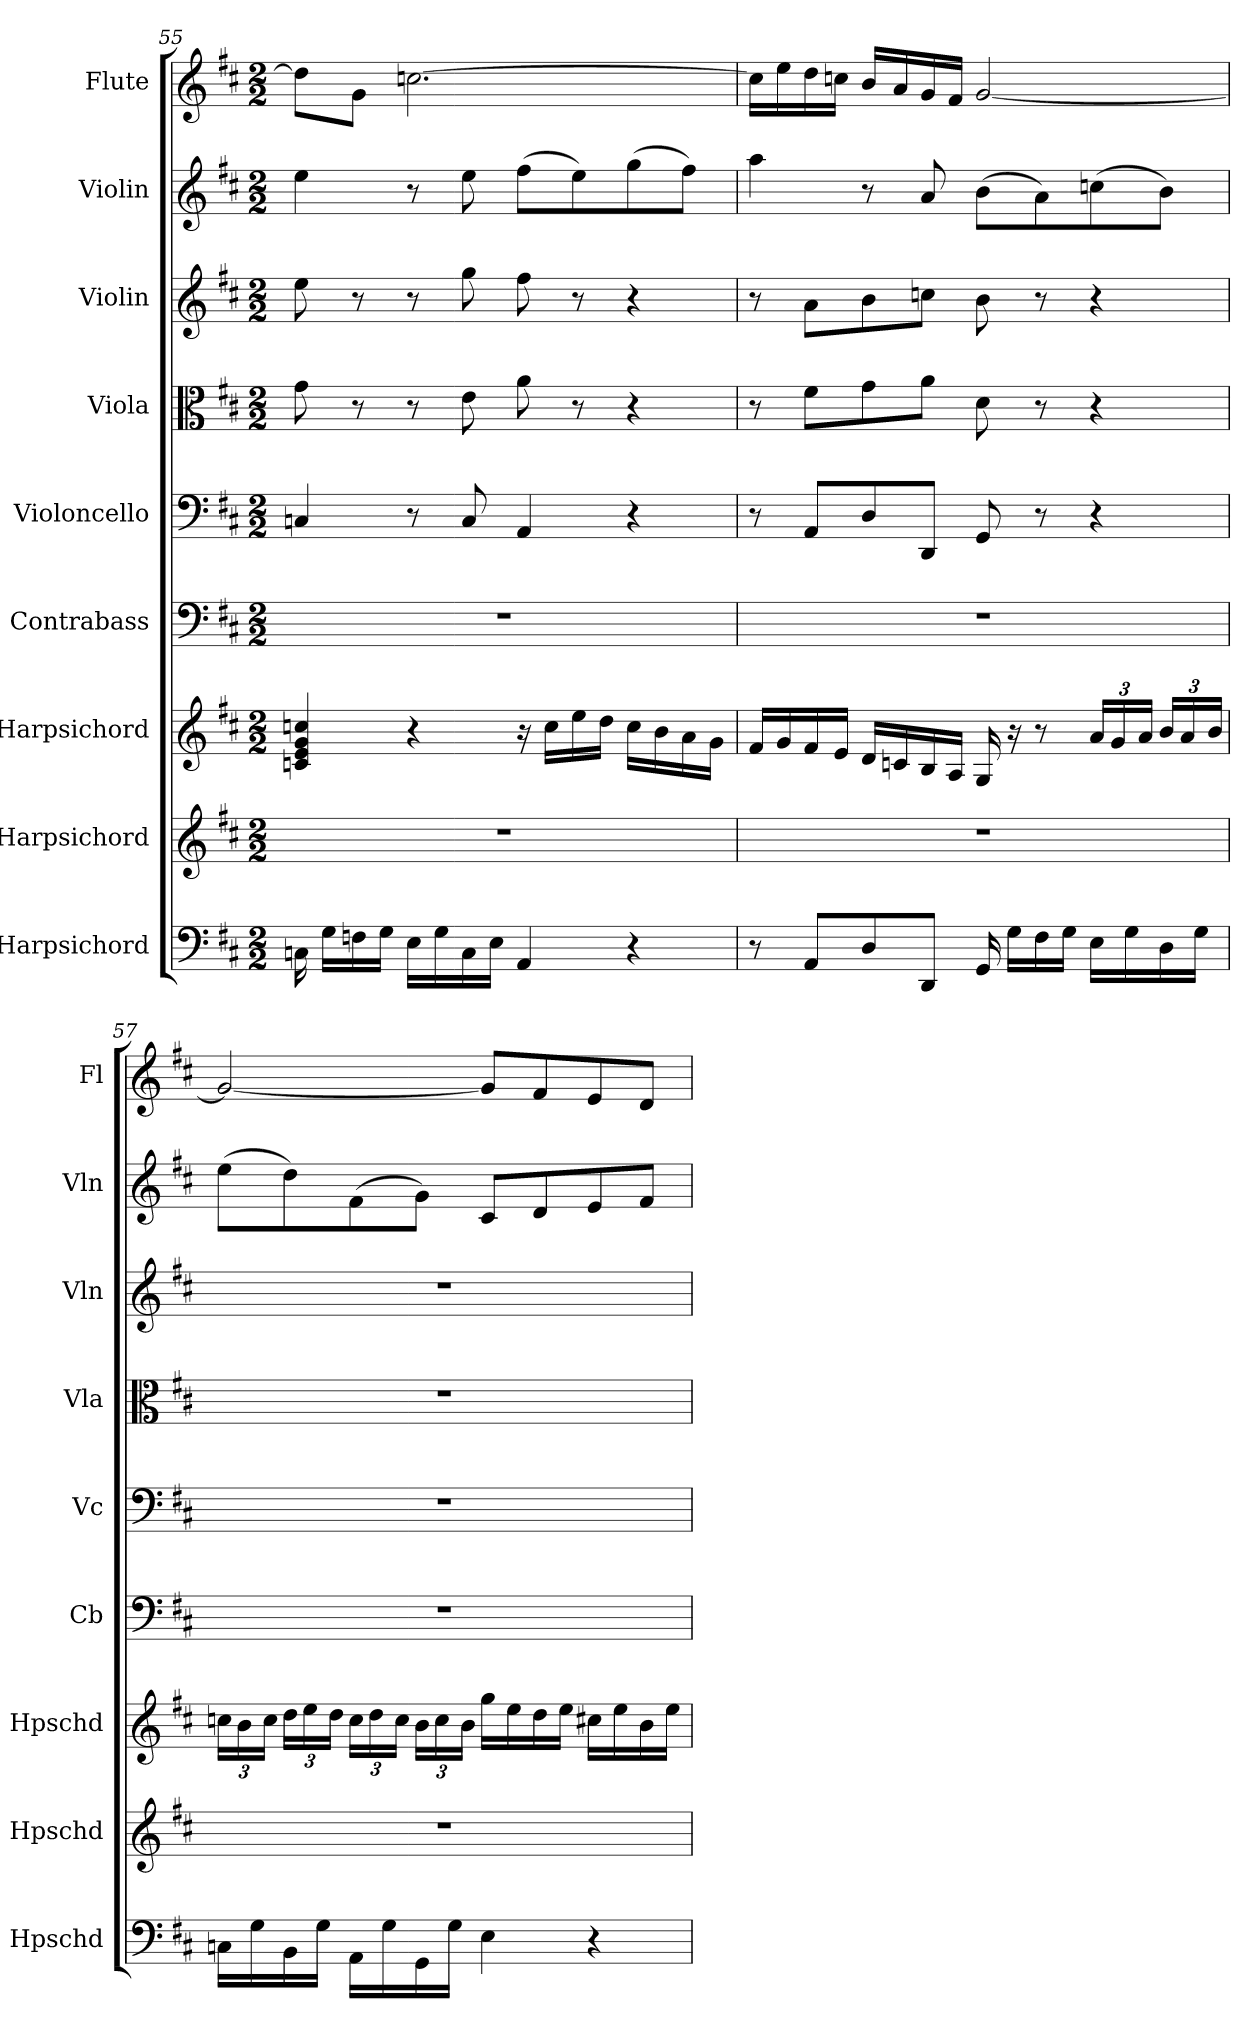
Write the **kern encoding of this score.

**kern	**kern	**kern	**kern	**kern	**kern	**kern	**kern	**kern
*part9	*part8	*part7	*part6	*part5	*part4	*part3	*part2	*part1
*staff9	*staff8	*staff7	*staff6	*staff5	*staff4	*staff3	*staff2	*staff1
*I"Harpsichord	*I"Harpsichord	*I"Harpsichord	*I"Contrabass	*I"Violoncello	*I"Viola	*I"Violin	*I"Violin	*I"Flute
*I'Hpschd	*I'Hpschd	*I'Hpschd	*I'Cb	*I'Vc	*I'Vla	*I'Vln	*I'Vln	*I'Fl
*clefF4	*clefG2	*clefG2	*clefF4	*clefF4	*clefC3	*clefG2	*clefG2	*clefG2
*k[f#c#]	*k[f#c#]	*k[f#c#]	*k[f#c#]	*k[f#c#]	*k[f#c#]	*k[f#c#]	*k[f#c#]	*k[f#c#]
*D:	*D:	*D:	*D:	*D:	*D:	*D:	*D:	*D:
*M2/2	*M2/2	*M2/2	*M2/2	*M2/2	*M2/2	*M2/2	*M2/2	*M2/2
=55	=55	=55	=55	=55	=55	=55	=55	=55
16Cn\	1r	4cn/ 4e/ 4g/ 4ccn/	1r	4Cn/	8g\	8ee\	4ee\	8dd\L]
16G\LL	.	.	.	.	.	.	.	.
16Fn\	.	.	.	.	8r	8r	.	8g\J
16G\JJ	.	.	.	.	.	.	.	.
16E\LL	.	4r	.	8r	8r	8r	8r	[2.ccn\
16G\	.	.	.	.	.	.	.	.
16C\	.	.	.	8C/	8e\	8gg\	8ee\	.
16E\JJ	.	.	.	.	.	.	.	.
4AA/	.	16r	.	4AA/	8a\	8ff#\	(8ff#\L	.
.	.	16cc\LL	.	.	.	.	.	.
.	.	16ee\	.	.	8r	8r	8ee\)	.
.	.	16dd\JJ	.	.	.	.	.	.
4r	.	16cc\LL	.	4r	4r	4r	(8gg\	.
.	.	16b\	.	.	.	.	.	.
.	.	16a\	.	.	.	.	8ff#\J)	.
.	.	16g\JJ	.	.	.	.	.	.
=56	=56	=56	=56	=56	=56	=56	=56	=56
8r	1r	16f#/LL	1r	8r	8r	8r	4aa\	16cc\LL]
.	.	16g/	.	.	.	.	.	16ee\
8AA/L	.	16f#/	.	8AA/L	8f#\L	8a\L	.	16dd\
.	.	16e/JJ	.	.	.	.	.	16ccn\JJ
8D/	.	16d/LL	.	8D/	8g\	8b\	8r	16b/LL
.	.	16cn/	.	.	.	.	.	16a/
8DD/J	.	16B/	.	8DD/J	8a\J	8ccn\J	8a/	16g/
.	.	16A/JJ	.	.	.	.	.	16f#/JJ
16GG/	.	16G/	.	8GG/	8d\	8b\	(8b\L	[2g/
16G\LL	.	16r	.	.	.	.	.	.
16F#\	.	8r	.	8r	8r	8r	8a\)	.
16G\JJ	.	.	.	.	.	.	.	.
16E\LL	.	24a/LL	.	4r	4r	4r	(8ccn\	.
.	.	24g/	.	.	.	.	.	.
16G\	.	.	.	.	.	.	.	.
.	.	24a/JJ	.	.	.	.	.	.
16D\	.	24b/LL	.	.	.	.	8b\J)	.
.	.	24a/	.	.	.	.	.	.
16G\JJ	.	.	.	.	.	.	.	.
.	.	24b/JJ	.	.	.	.	.	.
=57	=57	=57	=57	=57	=57	=57	=57	=57
16Cn\LL	1r	24ccn\LL	1r	1r	1r	1r	(8ee\L	2g/_
.	.	24b\	.	.	.	.	.	.
16G\	.	.	.	.	.	.	.	.
.	.	24cc\JJ	.	.	.	.	.	.
16BB\	.	24dd\LL	.	.	.	.	8dd\)	.
.	.	24ee\	.	.	.	.	.	.
16G\JJ	.	.	.	.	.	.	.	.
.	.	24dd\JJ	.	.	.	.	.	.
16AA\LL	.	24cc\LL	.	.	.	.	(8f#\	.
.	.	24dd\	.	.	.	.	.	.
16G\	.	.	.	.	.	.	.	.
.	.	24cc\JJ	.	.	.	.	.	.
16GG\	.	24b\LL	.	.	.	.	8g\J)	.
.	.	24cc\	.	.	.	.	.	.
16G\JJ	.	.	.	.	.	.	.	.
.	.	24b\JJ	.	.	.	.	.	.
4E\	.	16gg\LL	.	.	.	.	8c#/L	8g/L]
.	.	16ee\	.	.	.	.	.	.
.	.	16dd\	.	.	.	.	8d/	8f#/
.	.	16ee\JJ	.	.	.	.	.	.
4r	.	16cc#X\LL	.	.	.	.	8e/	8e/
.	.	16ee\	.	.	.	.	.	.
.	.	16b\	.	.	.	.	8f#/J	8d/J
.	.	16ee\JJ	.	.	.	.	.	.
=	=	=	=	=	=	=	=	=
*-	*-	*-	*-	*-	*-	*-	*-	*-
